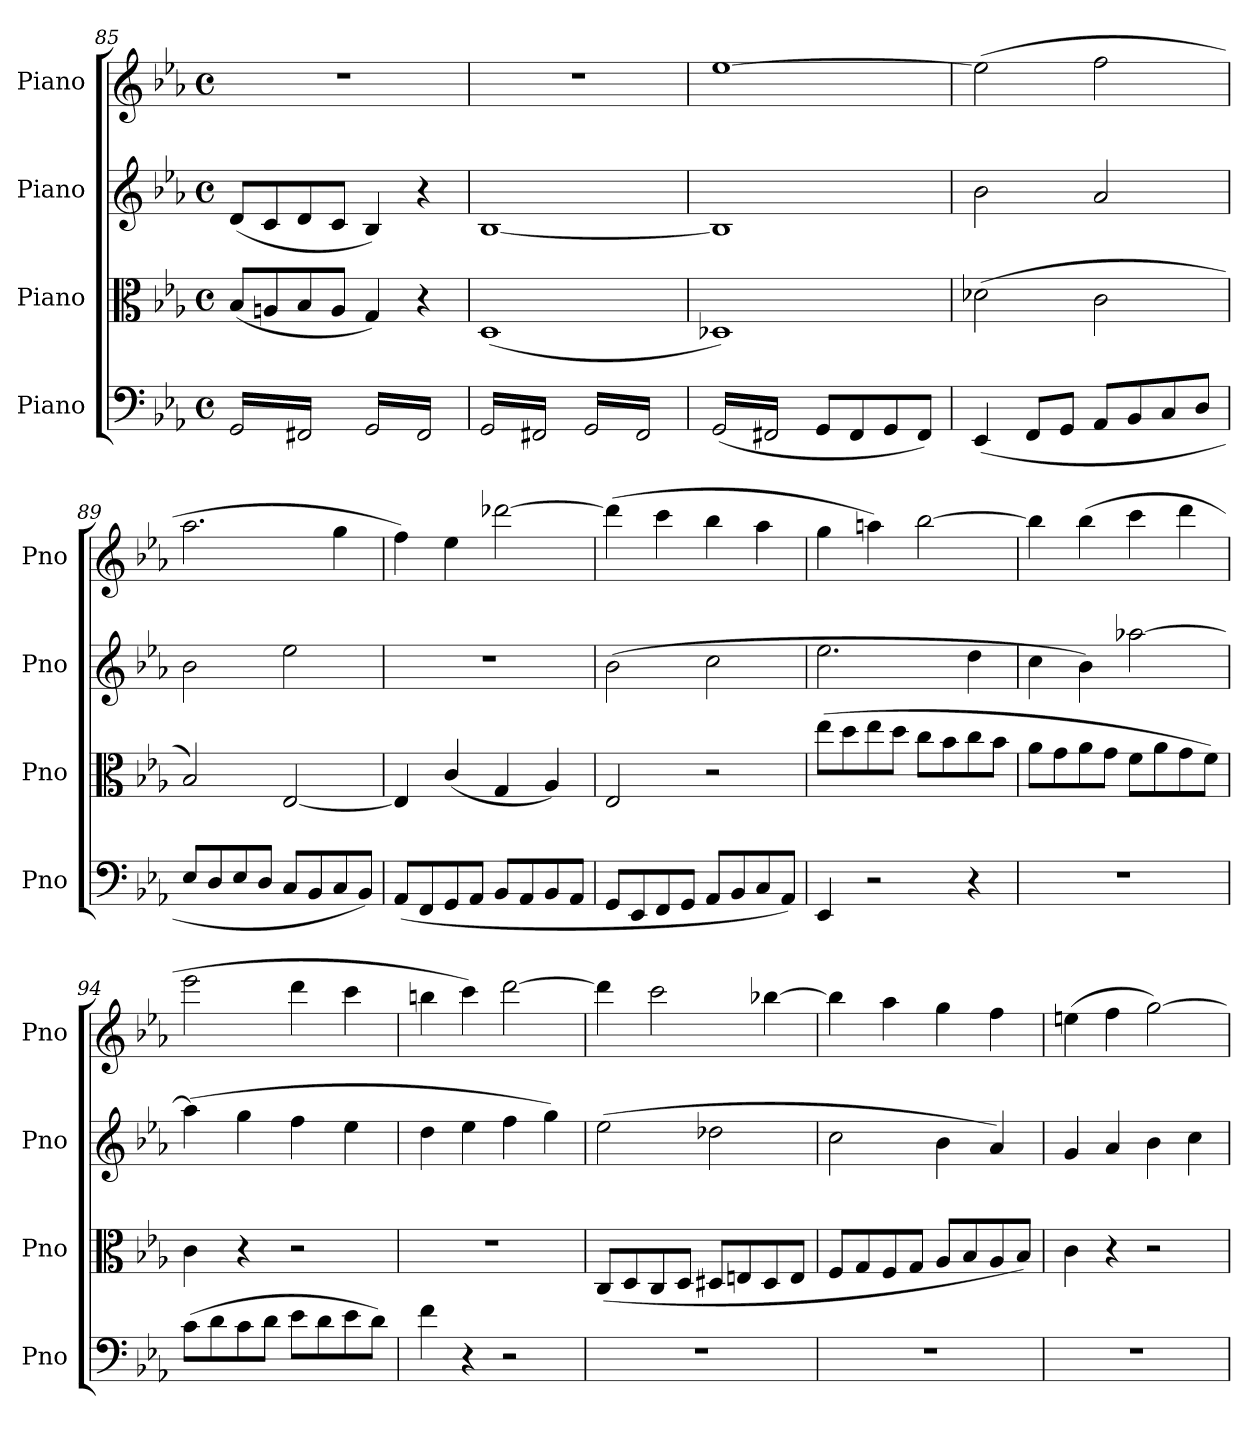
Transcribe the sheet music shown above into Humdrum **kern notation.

**kern	**kern	**kern	**kern
*part4	*part3	*part2	*part1
*staff4	*staff3	*staff2	*staff1
*I"Piano	*I"Piano	*I"Piano	*I"Piano
*I'Pno	*I'Pno	*I'Pno	*I'Pno
*clefF4	*clefC3	*clefG2	*clefG2
*k[b-e-a-]	*k[b-e-a-]	*k[b-e-a-]	*k[b-e-a-]
*M4/4	*M4/4	*M4/4	*M4/4
*met(c)	*met(c)	*met(c)	*met(c)
=85	=85	=85	=85
*tremolo	*	*	*
(16GG/LL	(8B-/L	(8d/L	1r
16FF#X/	.	.	.
16GG/	8An/	8c/	.
16FF#X/	.	.	.
16GG/	8B-/	8d/	.
16FF#X/	.	.	.
16GG/	8A/J	8c/J	.
16FF#X/JJ	.	.	.
16GG/LL	4G/)	4B-/)	.
16FF#/)	.	.	.
16GG/	.	.	.
16FF#/)	.	.	.
16GG/	4r	4r	.
16FF#/)	.	.	.
16GG/	.	.	.
16FF#/)JJ	.	.	.
=86	=86	=86	=86
(16GG/LL	(1D	[1B-	1r
16FF#X/	.	.	.
16GG/	.	.	.
16FF#X/	.	.	.
16GG/	.	.	.
16FF#X/	.	.	.
16GG/	.	.	.
16FF#X/JJ	.	.	.
16GG/LL	.	.	.
16FF#/)	.	.	.
16GG/	.	.	.
16FF#/)	.	.	.
16GG/	.	.	.
16FF#/)	.	.	.
16GG/	.	.	.
16FF#/)JJ	.	.	.
!!LO:LB:g=z
=87	=87	=87	=87
(16GG/LL	1D-X)	1B-]	[1ee-
16FF#X/	.	.	.
16GG/	.	.	.
16FF#X/	.	.	.
16GG/	.	.	.
16FF#X/	.	.	.
16GG/	.	.	.
16FF#X/JJ	.	.	.
*Xtremolo	*	*	*
8GG/L	.	.	.
.	.	.	.
8FF#/	.	.	.
.	.	.	.
8GG/	.	.	.
8FF#/J)	.	.	.
=88	=88	=88	=88
(4EE-/	(2d-X\	2b-\	(2ee-\]
8FF/L	.	.	.
8GG/J	.	.	.
8AA-/L	2c\	2a-/	2ff\
8BB-/	.	.	.
8C/	.	.	.
8D/J	.	.	.
=89	=89	=89	=89
8E-/L	2B-/)	2b-\	2.aa-\
8D/	.	.	.
8E-/	.	.	.
8D/J	.	.	.
8C/L	[2E-/	2ee-\	.
8BB-/	.	.	.
8C/	.	.	4gg\
8BB-/J)	.	.	.
=90	=90	=90	=90
(8AA-/L	4E-/]	1r	4ff\)
8FF/	.	.	.
8GG/	(4c/	.	4ee-\
8AA-/J	.	.	.
8BB-/L	4G/	.	[2ddd-X\
8AA-/	.	.	.
8BB-/	4A-/)	.	.
8AA-/J	.	.	.
=91	=91	=91	=91
8GG/L	2E-/	(2b-\	(4ddd-\]
8EE-/	.	.	.
8FF/	.	.	4ccc\
8GG/J	.	.	.
8AA-/L	2r	2cc\	4bb-\
8BB-/	.	.	.
8C/	.	.	4aa-\
8AA-/J)	.	.	.
=92	=92	=92	=92
4EE-/	(8ee-\L	2.ee-\	4gg\
.	8dd\	.	.
2r	8ee-\	.	4aan\)
.	8dd\J	.	.
.	8cc\L	.	[2bb-\
.	8b-\	.	.
4r	8cc\	4dd\	.
.	8b-\J	.	.
=93	=93	=93	=93
1r	8a-\L	4cc\	4bb-\]
.	8g\	.	.
.	8a-\	4b-\)	(4bb-\
.	8g\J	.	.
.	8f\L	[2aa-X\	4ccc\
.	8a-\	.	.
.	8g\	.	4ddd\
.	8f\J)	.	.
!!LO:LB:g=z
=94	=94	=94	=94
(8c\L	4c\	(4aa-\]	2eee-\
8d\	.	.	.
8c\	4r	4gg\	.
8d\J	.	.	.
8e-\L	2r	4ff\	4ddd\
8d\	.	.	.
8e-\	.	4ee-\	4ccc\
8d\J)	.	.	.
=95	=95	=95	=95
4f\	1r	4dd\	4bbn\
4r	.	4ee-\	4ccc\)
2r	.	4ff\	[2ddd\
.	.	4gg\)	.
=96	=96	=96	=96
1r	(8C/L	(2ee-\	4ddd\]
.	8D/	.	.
.	8C/	.	2ccc\
.	8D/J	.	.
.	8D#X/L	2dd-X\	.
.	8En/	.	.
.	8D#/	.	[4bb-X\
.	8E/J	.	.
=97	=97	=97	=97
1r	8F/L	2cc\	4bb-\]
.	8G/	.	.
.	8F/	.	4aa-\
.	8G/J	.	.
.	8A-/L	4b-\	4gg\
.	8B-/	.	.
.	8A-/	4a-/)	4ff\
.	8B-/J)	.	.
=98	=98	=98	=98
1r	4c\	4g/	(4een\
.	4r	4a-/	4ff\
.	2r	4b-\	[2gg\)
.	.	4cc\	.
=	=	=	=
*-	*-	*-	*-
